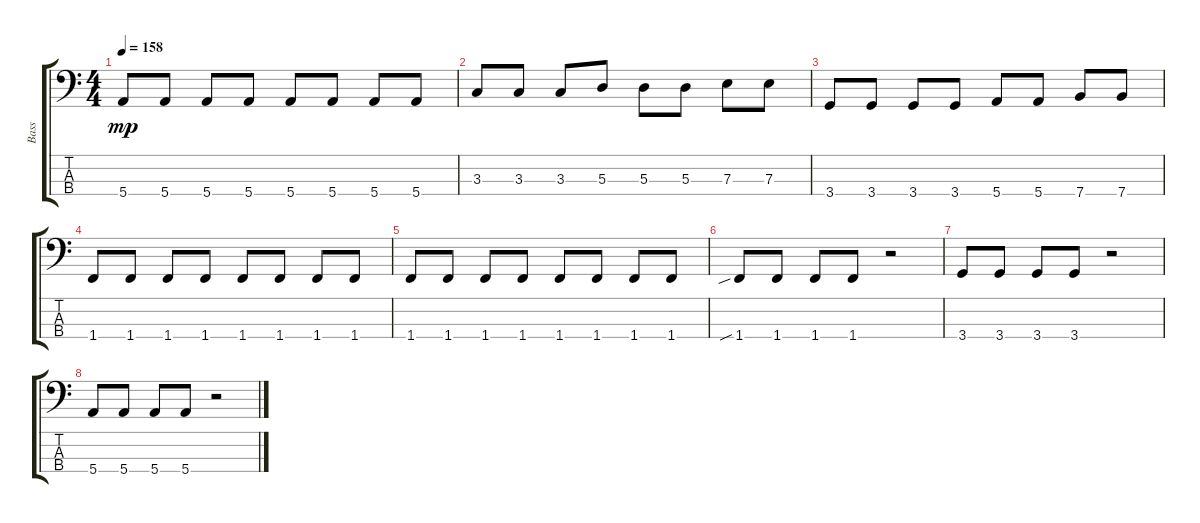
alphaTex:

\track ("Bass" "Bass") {instrument electricbasspick}
\staff {score tabs}
\tuning (G2 D2 A1 E1) {hide}
\ts (4 4)
\tempo 158
\clef f4
\ks c
5.4.8{dy mp} 5.4.8 5.4.8 5.4.8 5.4.8 5.4.8 5.4.8 5.4.8 |
3.3.8 3.3.8 3.3.8 5.3.8 5.3.8 5.3.8 7.3.8 7.3.8 |
3.4.8 3.4.8 3.4.8 3.4.8 5.4.8 5.4.8 7.4.8 7.4.8 |
1.4.8 1.4.8 1.4.8 1.4.8 1.4.8 1.4.8 1.4.8 1.4.8 |
1.4.8 1.4.8 1.4.8 1.4.8 1.4.8 1.4.8 1.4.8 1.4.8 |
1.4{sib}.8 1.4.8 1.4.8 1.4.8 r.2 |
3.4.8 3.4.8 3.4.8 3.4.8 r.2 |
5.4.8 5.4.8 5.4.8 5.4.8 r.2
